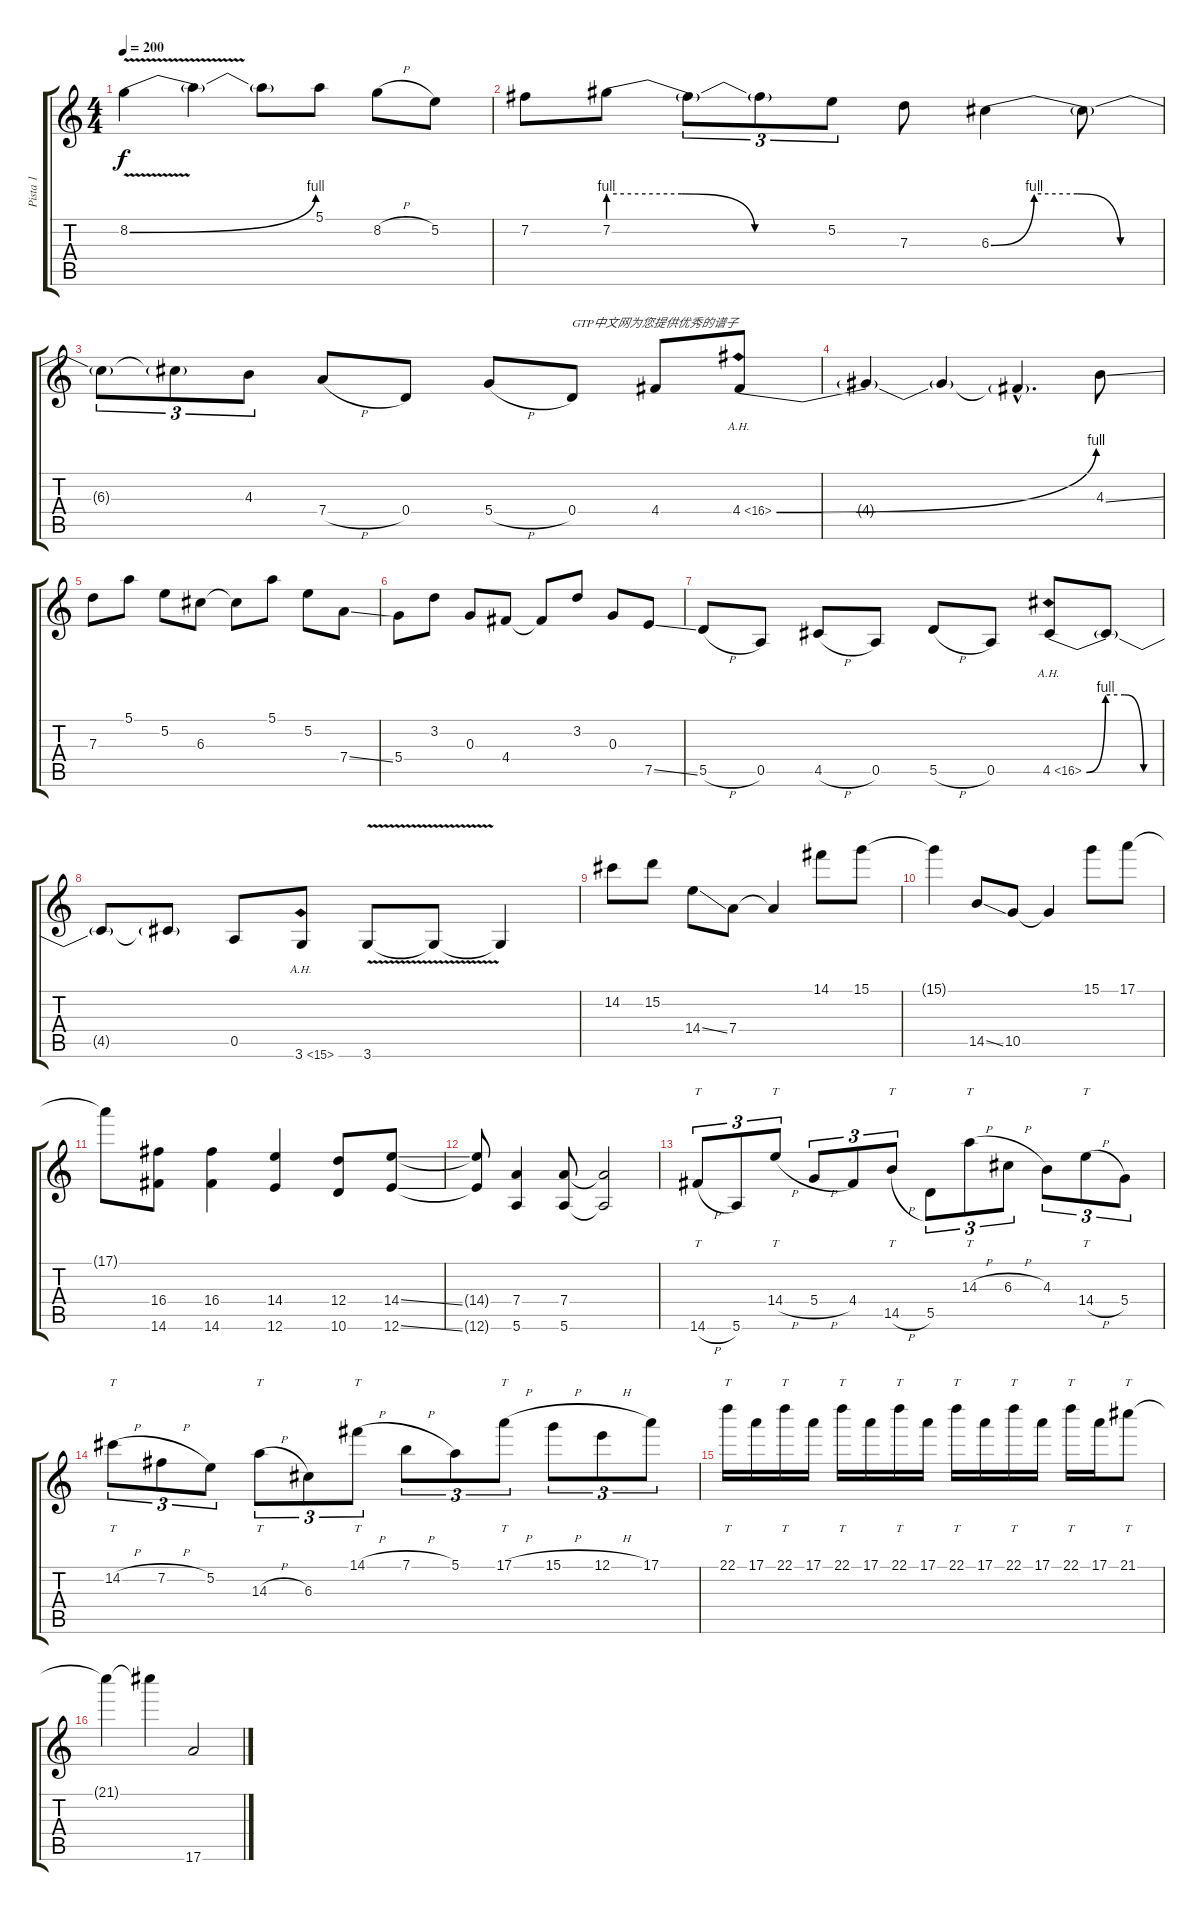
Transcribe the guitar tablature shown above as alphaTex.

\track ("Pista 1" "Pista 1") {instrument distortionguitar}
\staff {score tabs}
\tuning (E4 B3 G3 D3 A2 E2) {hide}
\ts (4 4)
\tempo 200
\clef g2
\ks c
8.2{be (bend 0 0 60 4) v}.4{dy f instrument distortionguitar} 8.2{t}.4 8.2{t}.8 5.1.8 8.2{h}.8 5.2.8 |
7.2.8 7.2{be (custom 0 4 20 4 40 0 60 0)}.8 7.2{t}.8{tu (3 2)} 7.2{t}.8{tu (3 2)} 5.2.8{tu (3 2)} 7.3.8 6.3{be (custom 0 0 15 4 30 4 45 0 60 0)}.4 6.3{t}.8 |
6.3{t}.8{tu (3 2)} 6.3{t}.8{tu (3 2)} 4.3.8{tu (3 2)} 7.4{h}.8 0.4.8 5.4{h}.8 0.4.8{txt "GTP中文网为您提供优秀的谱子"} 4.4.8 4.4{be (bend 0 0 60 4) ah 12}.8 |
4.4{t}.4 4.4{t}.4 4.4{hac t}.4{d} 4.3{ss}.8 |
7.3.8 5.1.8 5.2.8 6.3.8 6.3{t}.8 5.1.8 5.2.8 7.4{ss}.8 |
5.4.8 3.2.8 0.3.8 4.4.8 4.4{t}.8 3.2.8 0.3.8 7.5{ss}.8 |
5.5{h}.8 0.5.8 4.5{h}.8 0.5.8 5.5{h}.8 0.5.8 4.5{be (custom 0 0 15 4 30 4 45 0 60 0) ah 12}.8 4.5{t}.8 |
4.5{t}.8 4.5{t}.8 0.5.8 3.6{ah 12}.8 3.6{v}.8 3.6{t}.8 3.6{t}.4 |
14.2.8 15.2.8 14.4{ss}.8 7.4.8 7.4{t}.4 14.1.8 15.1.8 |
15.1{t}.4 14.5{ss}.8 10.5.8 10.5{t}.4 15.1.8 17.1.8 |
17.1{t}.8 (16.4 14.6).8 (16.4 14.6).4 (14.4 12.6).4 (12.4 10.6).8 (14.4{ss} 12.6{ss}).8 |
(14.4{t} 12.6{t}).8 (7.4 5.6).4 (7.4 5.6).8 (7.4{t} 5.6{t}).2 |
14.6{h}.8{tt tu (3 2)} 5.6.8{tu (3 2)} 14.4{h}.8{tt tu (3 2)} 5.4{h}.8{tu (3 2)} 4.4.8{tu (3 2)} 14.5{h}.8{tt tu (3 2)} 5.5.8{tu (3 2)} 14.3{h}.8{tt tu (3 2)} 6.3{h}.8{tu (3 2)} 4.3.8{tu (3 2)} 14.4{h}.8{tt tu (3 2)} 5.4.8{tu (3 2)} |
14.2{h}.8{tt tu (3 2)} 7.2{h}.8{tu (3 2)} 5.2.8{tu (3 2)} 14.3{h}.8{tt tu (3 2)} 6.3.8{tu (3 2)} 14.1{h}.8{tt tu (3 2)} 7.1{h}.8{tu (3 2)} 5.1.8{tu (3 2)} 17.1{h}.8{tt tu (3 2)} 15.1{h}.8{tu (3 2)} 12.1{h}.8{tu (3 2)} 17.1.8{tu (3 2)} |
22.1.16{tt} 17.1.16 22.1.16{tt} 17.1.16 22.1.16{tt} 17.1.16 22.1.16{tt} 17.1.16 22.1.16{tt} 17.1.16 22.1.16{tt} 17.1.16 22.1.16{tt} 17.1.16 21.1.8{tt} |
21.1{t}.4 21.1{t}.4 17.6.2
